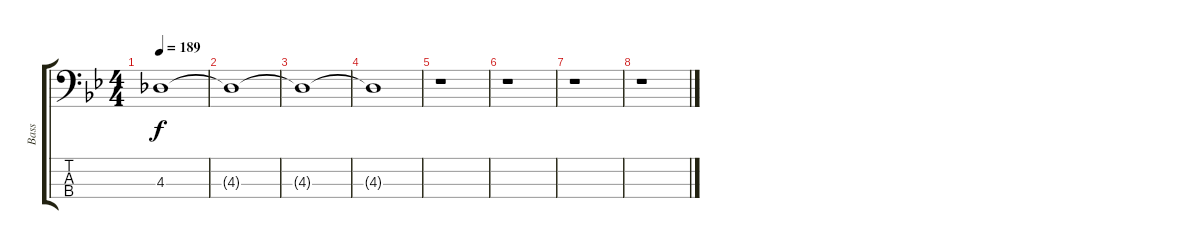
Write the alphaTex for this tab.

\track ("Bass" "Bass") {instrument electricbasspick}
\staff {score tabs}
\tuning (G2 D2 A1 E1) {hide}
\ts (4 4)
\tempo 189
\clef f4
\ks bb
4.3{t}.1{dy f} |
4.3{t}.1 |
4.3{t}.1 |
4.3{t}.1 |
r.1 |
r.1 |
r.1 |
r.1
